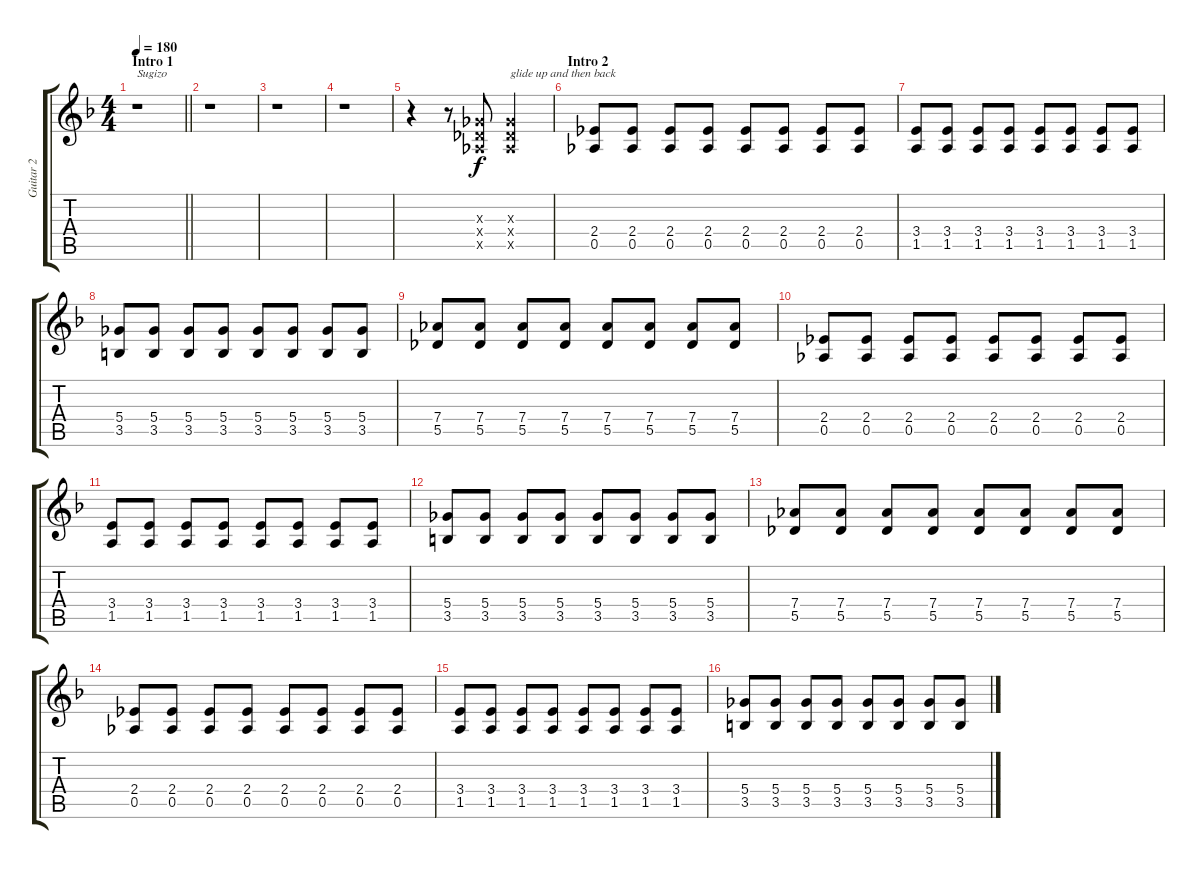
\track ("Guitar 2" "Guitar 2") {instrument distortionguitar}
\staff {score tabs}
\tuning (Eb4 Bb3 Gb3 Db3 Ab2 Eb2) {hide}
\ts (4 4)
\section ("" "Intro 1")
\tempo 180
\clef g2
\barLineRight lightlight
\ks dminor
r.1{txt "Sugizo" dy f instrument distortionguitar} |
r.1 |
r.1 |
r.1 |
r.4 r.8 (0.3{x} 0.4{x} 0.5{x}).8 (0.3{x} 0.4{x} 0.5{x}).2{txt "glide up and then back"} |
\section ("" "Intro 2")
(2.4 0.5).8 (2.4 0.5).8 (2.4 0.5).8 (2.4 0.5).8 (2.4 0.5).8 (2.4 0.5).8 (2.4 0.5).8 (2.4 0.5).8 |
(3.4 1.5).8 (3.4 1.5).8 (3.4 1.5).8 (3.4 1.5).8 (3.4 1.5).8 (3.4 1.5).8 (3.4 1.5).8 (3.4 1.5).8 |
(5.4 3.5).8 (5.4 3.5).8 (5.4 3.5).8 (5.4 3.5).8 (5.4 3.5).8 (5.4 3.5).8 (5.4 3.5).8 (5.4 3.5).8 |
(7.4 5.5).8 (7.4 5.5).8 (7.4 5.5).8 (7.4 5.5).8 (7.4 5.5).8 (7.4 5.5).8 (7.4 5.5).8 (7.4 5.5).8 |
(2.4 0.5).8 (2.4 0.5).8 (2.4 0.5).8 (2.4 0.5).8 (2.4 0.5).8 (2.4 0.5).8 (2.4 0.5).8 (2.4 0.5).8 |
(3.4 1.5).8 (3.4 1.5).8 (3.4 1.5).8 (3.4 1.5).8 (3.4 1.5).8 (3.4 1.5).8 (3.4 1.5).8 (3.4 1.5).8 |
(5.4 3.5).8 (5.4 3.5).8 (5.4 3.5).8 (5.4 3.5).8 (5.4 3.5).8 (5.4 3.5).8 (5.4 3.5).8 (5.4 3.5).8 |
(7.4 5.5).8 (7.4 5.5).8 (7.4 5.5).8 (7.4 5.5).8 (7.4 5.5).8 (7.4 5.5).8 (7.4 5.5).8 (7.4 5.5).8 |
(2.4 0.5).8 (2.4 0.5).8 (2.4 0.5).8 (2.4 0.5).8 (2.4 0.5).8 (2.4 0.5).8 (2.4 0.5).8 (2.4 0.5).8 |
(3.4 1.5).8 (3.4 1.5).8 (3.4 1.5).8 (3.4 1.5).8 (3.4 1.5).8 (3.4 1.5).8 (3.4 1.5).8 (3.4 1.5).8 |
(5.4 3.5).8 (5.4 3.5).8 (5.4 3.5).8 (5.4 3.5).8 (5.4 3.5).8 (5.4 3.5).8 (5.4 3.5).8 (5.4 3.5).8
